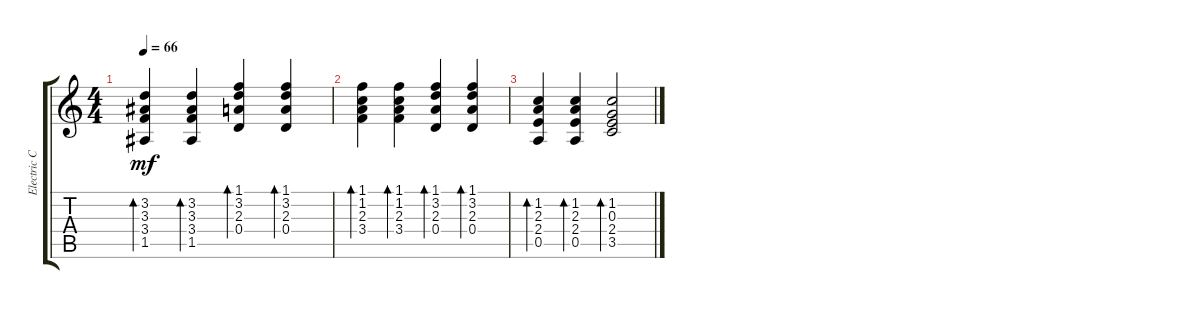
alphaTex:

\track ("Electric Clean" "Electric C") {instrument electricguitarclean}
\staff {score tabs}
\tuning (E4 B3 G3 D3 A2 E2) {hide}
\ts (4 4)
\tempo 66
\clef g2
\ks c
(3.2 3.3 3.4 1.5).4{bd 60 dy mf} (3.2 3.3 3.4 1.5).4{bd 60} (1.1 3.2 2.3 0.4).4{bd 60} (1.1 3.2 2.3 0.4).4{bd 60} |
(1.1 1.2 2.3 3.4).4{bd 60} (1.1 1.2 2.3 3.4).4{bd 60} (1.1 3.2 2.3 0.4).4{bd 60} (1.1 3.2 2.3 0.4).4{bd 60} |
(1.2 2.3 2.4 0.5).4{bd 30} (1.2 2.3 2.4 0.5).4{bd 30} (1.2 0.3 2.4 3.5).2{bd 30}
